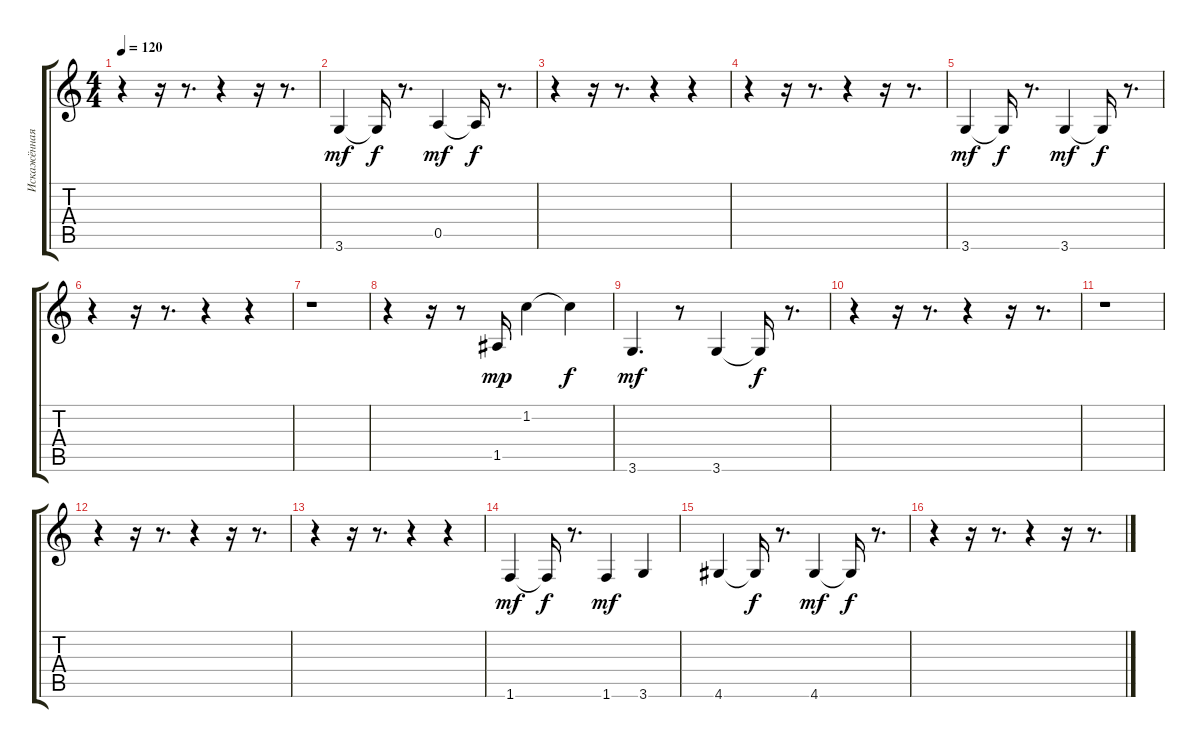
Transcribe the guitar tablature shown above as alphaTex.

\track ("Искажённая Гитара" "Искажённая") {instrument distortionguitar}
\staff {score tabs}
\tuning (E4 B3 G3 D3 A2 E2) {hide}
\ts (4 4)
\tempo 120
\clef g2
\ks c
r.4{dy f} r.16 r.8{d} r.4 r.16 r.8{d} |
3.6.4{dy mf} 3.6{t}.16{dy f} r.8{d} 0.5.4{dy mf} 0.5{t}.16{dy f} r.8{d} |
r.4 r.16 r.8{d} r.4 r.4 |
r.4 r.16 r.8{d} r.4 r.16 r.8{d} |
3.6.4{dy mf} 3.6{t}.16{dy f} r.8{d} 3.6.4{dy mf} 3.6{t}.16{dy f} r.8{d} |
r.4 r.16 r.8{d} r.4 r.4 |
r.1 |
r.4 r.16 r.8 1.5.16{dy mp} 1.2.4 1.2{t}.4{dy f} |
3.6.4{d dy mf} r.8 3.6.4 3.6{t}.16{dy f} r.8{d} |
r.4 r.16 r.8{d} r.4 r.16 r.8{d} |
r.1 |
r.4 r.16 r.8{d} r.4 r.16 r.8{d} |
r.4 r.16 r.8{d} r.4 r.4 |
1.6.4{dy mf} 1.6{t}.16{dy f} r.8{d} 1.6.4{dy mf} 3.6.4 |
4.6.4 4.6{t}.16{dy f} r.8{d} 4.6.4{dy mf} 4.6{t}.16{dy f} r.8{d} |
r.4 r.16 r.8{d} r.4 r.16 r.8{d}
